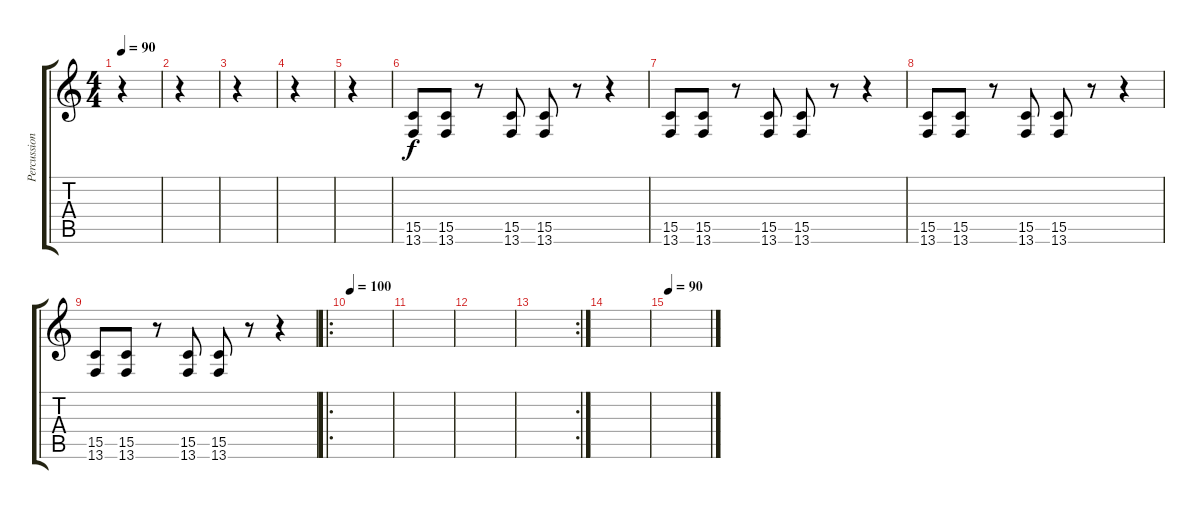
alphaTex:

\track ("Percussion" "Percussion") {instrument taikodrum}
\staff {score tabs}
\tuning (E4 B3 G3 D3 A2 E2) {hide}
\ts (4 4)
\tempo 90
\clef g2
\ks c
r.4{dy f instrument taikodrum} |
r.4 |
r.4 |
r.4 |
r.4 |
(15.5 13.6).8 (15.5 13.6).8 r.8 (15.5 13.6).8 (15.5 13.6).8 r.8 r.4 |
(15.5 13.6).8 (15.5 13.6).8 r.8 (15.5 13.6).8 (15.5 13.6).8 r.8 r.4 |
(15.5 13.6).8 (15.5 13.6).8 r.8 (15.5 13.6).8 (15.5 13.6).8 r.8 r.4 |
(15.5 13.6).8 (15.5 13.6).8 r.8 (15.5 13.6).8 (15.5 13.6).8 r.8 r.4 |
\ro
\tempo 100
|
|
|
\rc 2
|
|
\tempo 90
